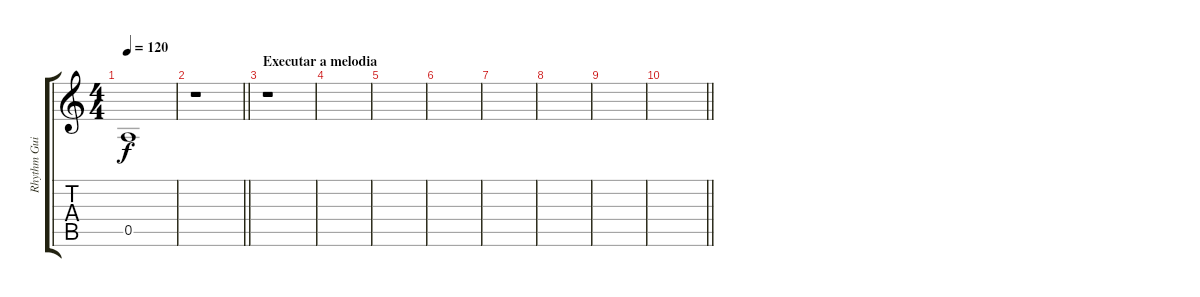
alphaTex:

\track ("Rhythm Guitar 1" "Rhythm Gui") {instrument acousticguitarsteel}
\staff {score tabs}
\tuning (E4 B3 G3 D3 A2 E2) {hide}
\ts (4 4)
\tempo 120
\clef g2
\ks c
0.5{t}.1{dy f} |
\barLineRight lightlight
r.1 |
\section ("" "Executar a melodia")
r.1 |
|
|
|
|
|
|
\barLineRight lightlight
